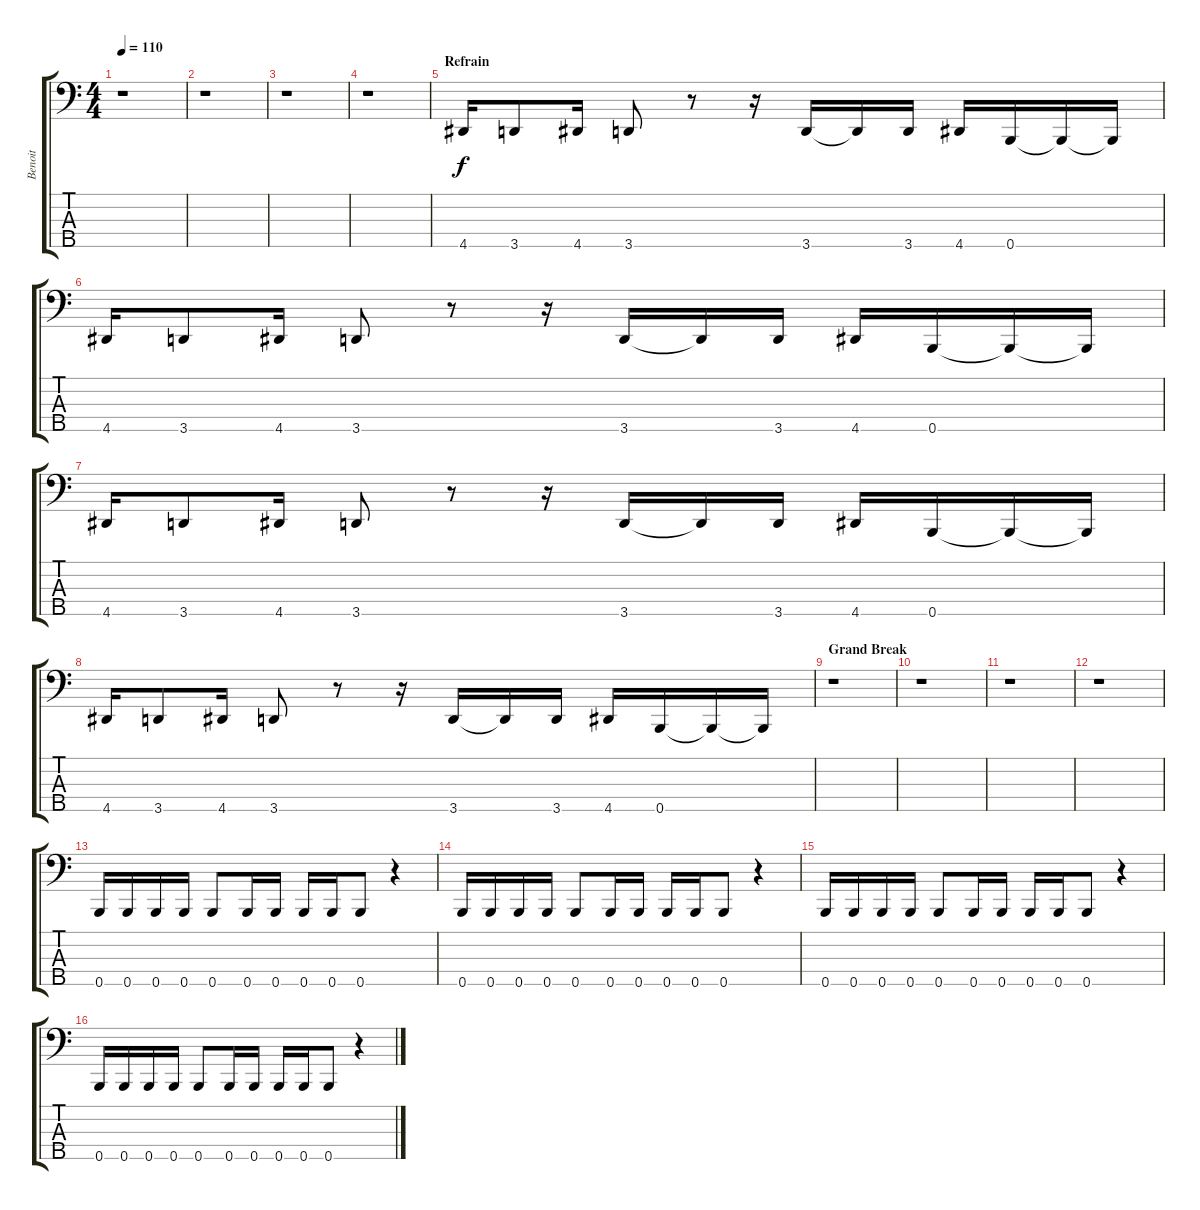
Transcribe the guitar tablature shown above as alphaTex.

\track ("Benoit" "Benoit") {instrument electricbassfinger}
\staff {score tabs}
\tuning (G2 D2 A1 E1 B0) {hide}
\ts (4 4)
\tempo 110
\clef f4
\ks c
r.1{dy f} |
r.1 |
r.1 |
r.1 |
\section ("" "Refrain")
4.5.16 3.5.8 4.5.16 3.5.8 r.8 r.16 3.5.16 3.5{t}.16 3.5.16 4.5.16 0.5.16 0.5{t}.16 0.5{t}.16 |
4.5.16 3.5.8 4.5.16 3.5.8 r.8 r.16 3.5.16 3.5{t}.16 3.5.16 4.5.16 0.5.16 0.5{t}.16 0.5{t}.16 |
4.5.16 3.5.8 4.5.16 3.5.8 r.8 r.16 3.5.16 3.5{t}.16 3.5.16 4.5.16 0.5.16 0.5{t}.16 0.5{t}.16 |
4.5.16 3.5.8 4.5.16 3.5.8 r.8 r.16 3.5.16 3.5{t}.16 3.5.16 4.5.16 0.5.16 0.5{t}.16 0.5{t}.16 |
\section ("" "Grand Break")
r.1 |
r.1 |
r.1 |
r.1 |
0.5.16 0.5.16 0.5.16 0.5.16 0.5.8 0.5.16 0.5.16 0.5.16 0.5.16 0.5.8 r.4 |
0.5.16 0.5.16 0.5.16 0.5.16 0.5.8 0.5.16 0.5.16 0.5.16 0.5.16 0.5.8 r.4 |
0.5.16 0.5.16 0.5.16 0.5.16 0.5.8 0.5.16 0.5.16 0.5.16 0.5.16 0.5.8 r.4 |
0.5.16 0.5.16 0.5.16 0.5.16 0.5.8 0.5.16 0.5.16 0.5.16 0.5.16 0.5.8 r.4
